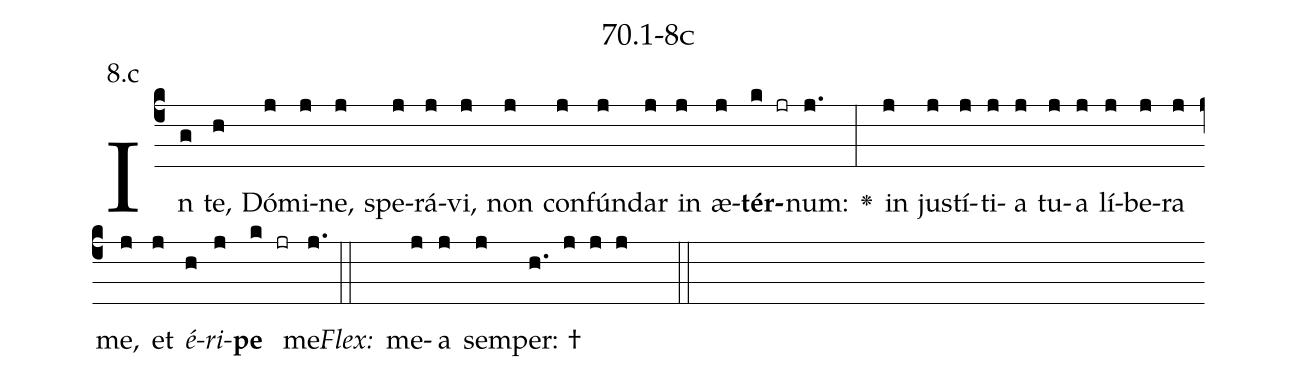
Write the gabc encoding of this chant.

name: 70.1-8c;
annotation: 8.c;
%%
(c4)In(g) te,(h) Dó(j)mi(j)ne,(j) spe(j)rá(j)vi,(j) non(j) con(j)fún(j)dar(j) in(j) æ(j)<b>tér</b>(k jr)num:(j.) <v>\greheightstar</v>(:) in(j) jus(j)tí(j)ti(j)a(j) tu(j)a(j) lí(j)be(j)ra(j) me,(j) et(j) <i>é</i>(h)<i>ri</i>(j)<b>pe</b>(k jr) me.(j.) (::)
<i>Flex:</i>()  me(j)a(j) sem(j)per: †(h. j j j  ::)

%E(j) u(j) o(h) u(j) a(k) e.(j.) (::)
